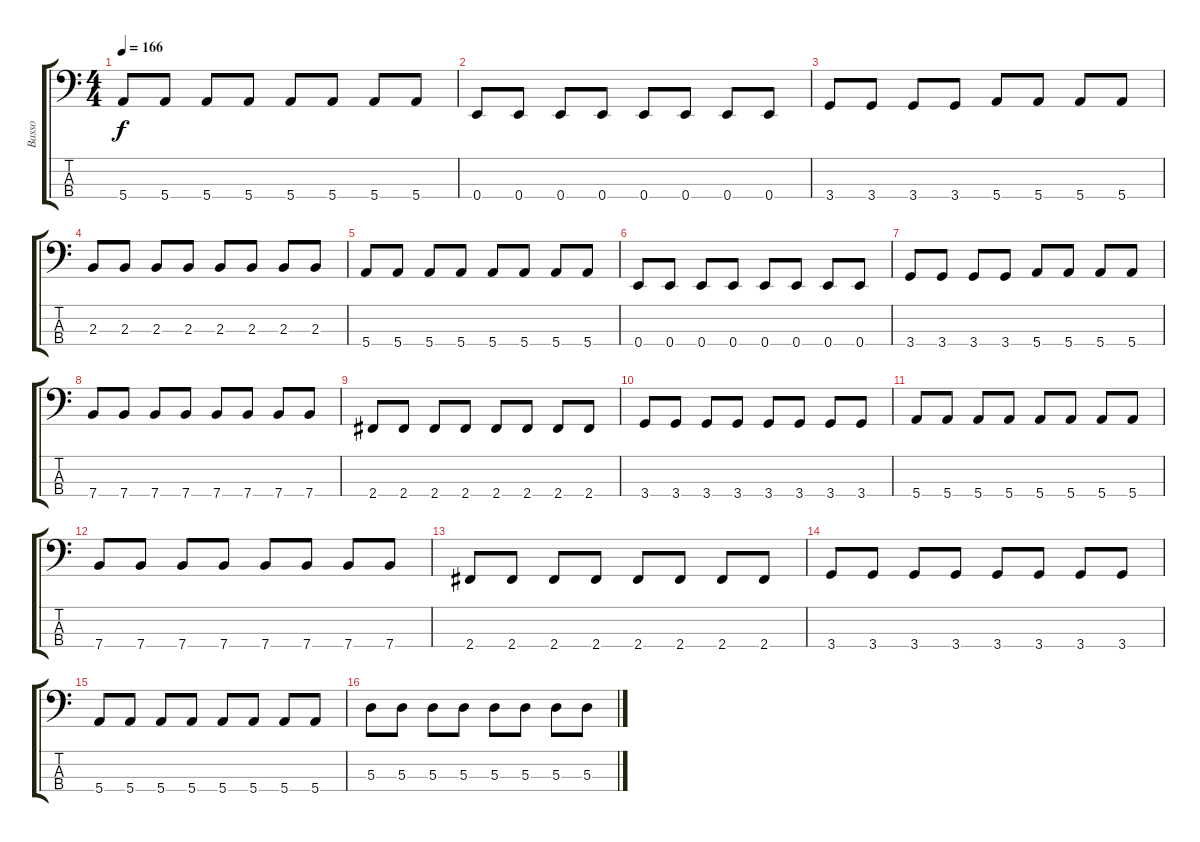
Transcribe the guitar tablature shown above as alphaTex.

\track ("Basso" "Basso") {instrument electricbassfinger}
\staff {score tabs}
\tuning (G2 D2 A1 E1) {hide}
\ts (4 4)
\tempo 166
\clef f4
\ks c
5.4.8{dy f} 5.4.8 5.4.8 5.4.8 5.4.8 5.4.8 5.4.8 5.4.8 |
0.4.8 0.4.8 0.4.8 0.4.8 0.4.8 0.4.8 0.4.8 0.4.8 |
3.4.8 3.4.8 3.4.8 3.4.8 5.4.8 5.4.8 5.4.8 5.4.8 |
2.3.8 2.3.8 2.3.8 2.3.8 2.3.8 2.3.8 2.3.8 2.3.8 |
5.4.8 5.4.8 5.4.8 5.4.8 5.4.8 5.4.8 5.4.8 5.4.8 |
0.4.8 0.4.8 0.4.8 0.4.8 0.4.8 0.4.8 0.4.8 0.4.8 |
3.4.8 3.4.8 3.4.8 3.4.8 5.4.8 5.4.8 5.4.8 5.4.8 |
7.4.8 7.4.8 7.4.8 7.4.8 7.4.8 7.4.8 7.4.8 7.4.8 |
2.4.8 2.4.8 2.4.8 2.4.8 2.4.8 2.4.8 2.4.8 2.4.8 |
3.4.8 3.4.8 3.4.8 3.4.8 3.4.8 3.4.8 3.4.8 3.4.8 |
5.4.8 5.4.8 5.4.8 5.4.8 5.4.8 5.4.8 5.4.8 5.4.8 |
7.4.8 7.4.8 7.4.8 7.4.8 7.4.8 7.4.8 7.4.8 7.4.8 |
2.4.8 2.4.8 2.4.8 2.4.8 2.4.8 2.4.8 2.4.8 2.4.8 |
3.4.8 3.4.8 3.4.8 3.4.8 3.4.8 3.4.8 3.4.8 3.4.8 |
5.4.8 5.4.8 5.4.8 5.4.8 5.4.8 5.4.8 5.4.8 5.4.8 |
5.3.8 5.3.8 5.3.8 5.3.8 5.3.8 5.3.8 5.3.8 5.3.8
